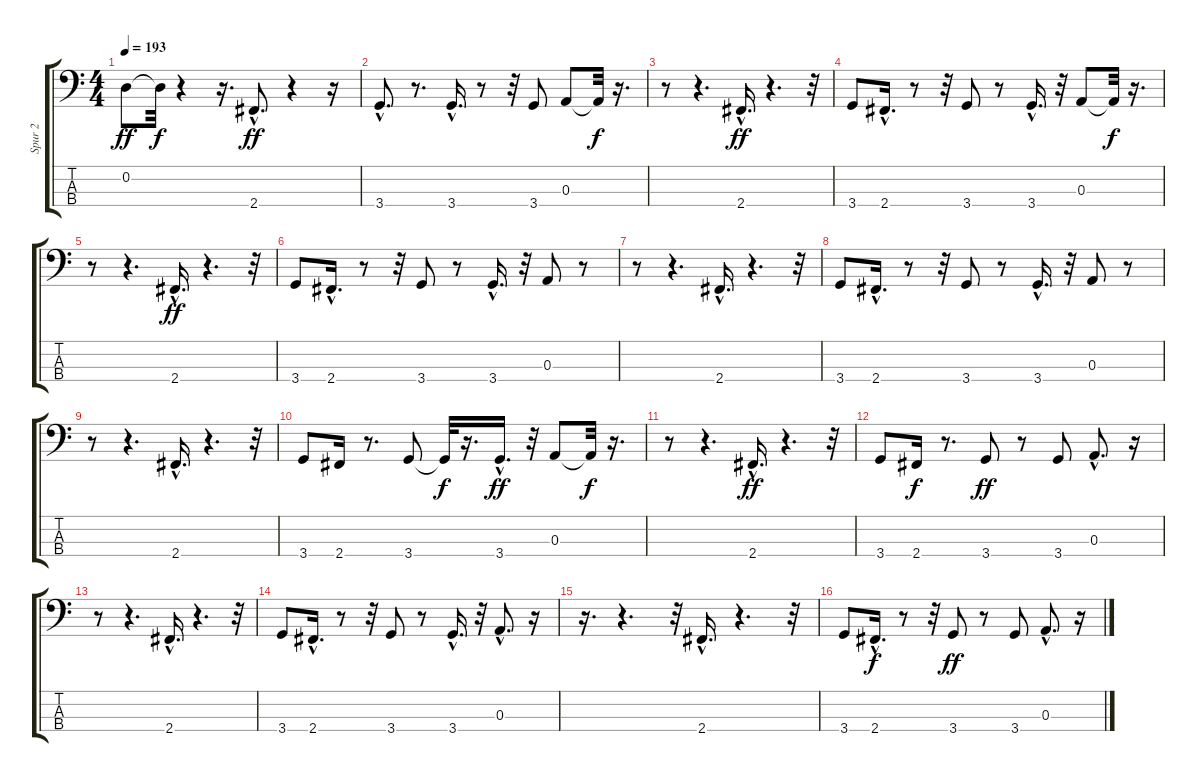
\track ("Spur 2" "Spur 2") {instrument electricbassfinger}
\staff {score tabs}
\tuning (G2 D2 A1 E1) {hide}
\ts (4 4)
\tempo 193
\clef f4
\ks c
0.2.8{dy ff} 0.2{t}.32{dy f} r.4 r.16{d} 2.4{hac}.8{d dy ff} r.4 r.16 |
3.4{hac}.8{d} r.8{d} 3.4{hac}.16{d} r.8 r.32 3.4.8 0.3.8 0.3{t}.32{dy f} r.16{d} |
r.8 r.4{d} 2.4{hac}.16{d dy ff} r.4{d} r.32 |
3.4.8 2.4{hac}.16{d} r.8 r.32 3.4.8 r.8 3.4{hac}.16{d} r.32 0.3.8 0.3{t}.32{dy f} r.16{d} |
r.8 r.4{d} 2.4{hac}.16{d dy ff} r.4{d} r.32 |
3.4.8 2.4{hac}.16{d} r.8 r.32 3.4.8 r.8 3.4{hac}.16{d} r.32 0.3.8 r.8 |
r.8 r.4{d} 2.4{hac}.16{d} r.4{d} r.32 |
3.4.8 2.4{hac}.16{d} r.8 r.32 3.4.8 r.8 3.4{hac}.16{d} r.32 0.3.8 r.8 |
r.8 r.4{d} 2.4{hac}.16{d} r.4{d} r.32 |
3.4.8 2.4.16 r.8{d} 3.4.8 3.4{t}.32{dy f} r.16{d} 3.4{hac}.16{d dy ff} r.32 0.3.8 0.3{t}.32{dy f} r.16{d} |
r.8 r.4{d} 2.4{hac}.16{d dy ff} r.4{d} r.32 |
3.4.8 2.4.16{dy f} r.8{d} 3.4.8{dy ff} r.8 3.4.8 0.3{hac}.8{d} r.16 |
r.8 r.4{d} 2.4{hac}.16{d} r.4{d} r.32 |
3.4.8 2.4{hac}.16{d} r.8 r.32 3.4.8 r.8 3.4{hac}.16{d} r.32 0.3{hac}.8{d} r.16 |
r.16{d} r.4{d} r.32 2.4{hac}.16{d} r.4{d} r.32 |
3.4.8 2.4{hac}.16{d dy f} r.8 r.32 3.4.8{dy ff} r.8 3.4.8 0.3{hac}.8{d} r.16
